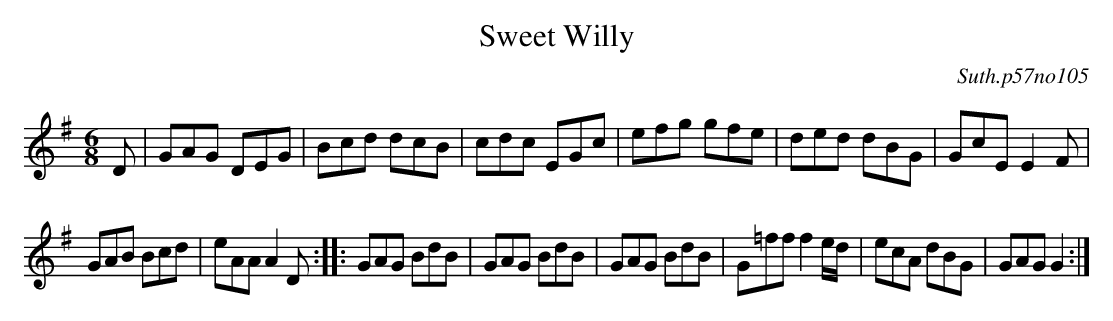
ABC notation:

X:1
T:Sweet Willy
C:Suth.p57no105
M:6/8
L:1/8
K:G
D|GAG DEG|Bcd dcB|cdc EGc|efg gfe|ded dBG|GcE E2F|
GAB Bcd|eAA A2D::GAG BdB|GAG BdB|GAG BdB|G=ff f2e/d/|ecA dBG|GAG G2:|
